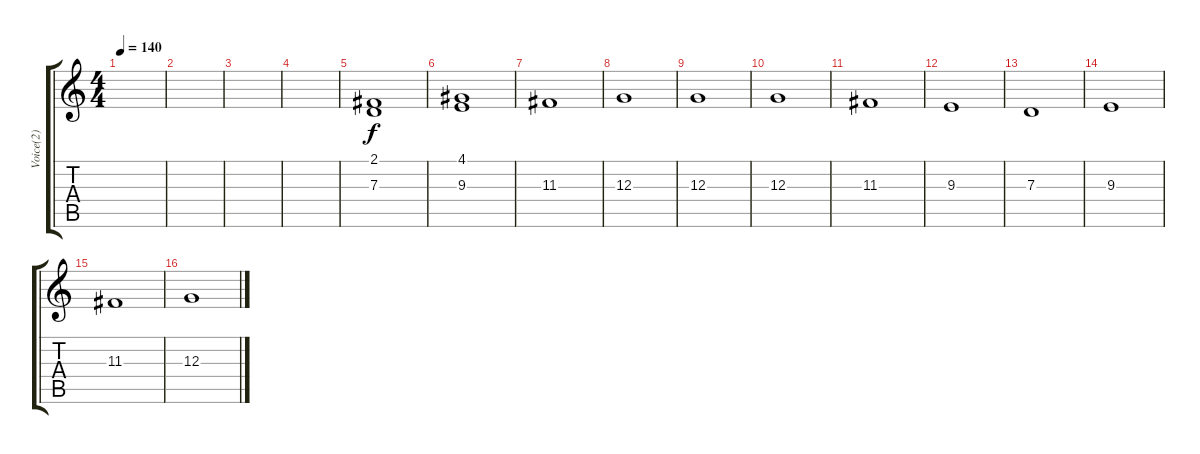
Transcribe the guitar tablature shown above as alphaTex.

\track ("Voice(2)" "Voice(2)") {instrument voiceoohs}
\staff {score tabs}
\tuning (E4 B3 G3 D3 A2 E2) {hide}
\ts (4 4)
\tempo 140
\clef g2
\ks c
|
|
|
|
(2.1 7.3).1 |
(4.1 9.3).1 |
11.3.1 |
12.3.1 |
12.3.1 |
12.3.1 |
11.3.1 |
9.3.1 |
7.3.1 |
9.3.1 |
11.3.1 |
12.3.1
